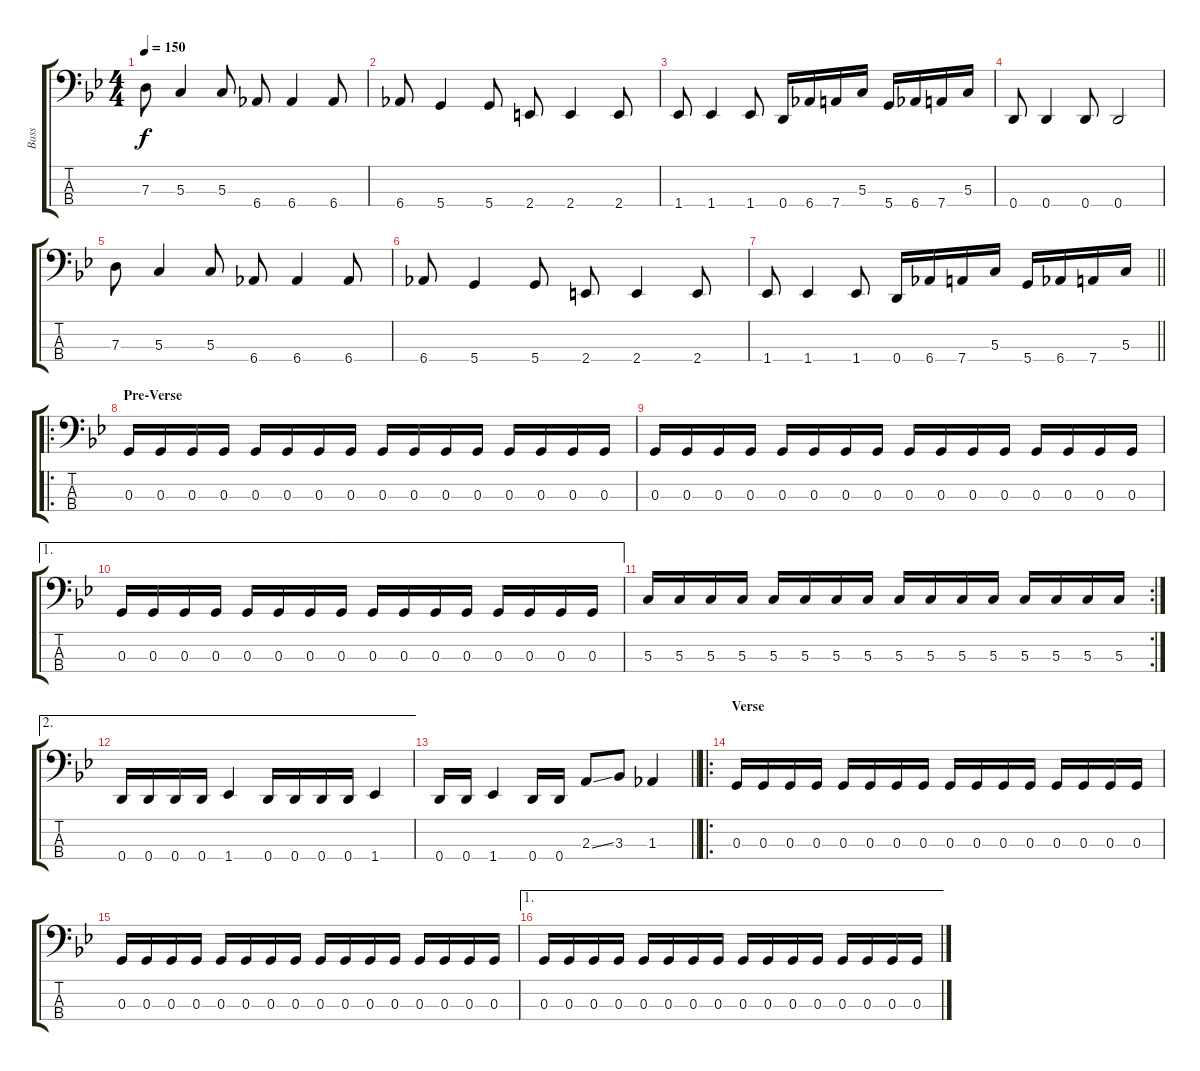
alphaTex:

\track ("Bass" "Bass") {instrument electricbassfinger}
\staff {score tabs}
\tuning (F2 C2 G1 D1) {hide}
\ts (4 4)
\tempo 150
\clef f4
\ks gminor
7.3.8{dy f} 5.3.4 5.3.8 6.4.8 6.4.4 6.4.8 |
6.4.8 5.4.4 5.4.8 2.4.8 2.4.4 2.4.8 |
1.4.8 1.4.4 1.4.8 0.4.16 6.4.16 7.4.16 5.3.16 5.4.16 6.4.16 7.4.16 5.3.16 |
0.4.8 0.4.4 0.4.8 0.4.2 |
7.3.8 5.3.4 5.3.8 6.4.8 6.4.4 6.4.8 |
6.4.8 5.4.4 5.4.8 2.4.8 2.4.4 2.4.8 |
\barLineRight lightlight
1.4.8 1.4.4 1.4.8 0.4.16 6.4.16 7.4.16 5.3.16 5.4.16 6.4.16 7.4.16 5.3.16 |
\ro
\section ("" "Pre-Verse")
0.3.16 0.3.16 0.3.16 0.3.16 0.3.16 0.3.16 0.3.16 0.3.16 0.3.16 0.3.16 0.3.16 0.3.16 0.3.16 0.3.16 0.3.16 0.3.16 |
0.3.16 0.3.16 0.3.16 0.3.16 0.3.16 0.3.16 0.3.16 0.3.16 0.3.16 0.3.16 0.3.16 0.3.16 0.3.16 0.3.16 0.3.16 0.3.16 |
\ae 1
0.3.16 0.3.16 0.3.16 0.3.16 0.3.16 0.3.16 0.3.16 0.3.16 0.3.16 0.3.16 0.3.16 0.3.16 0.3.16 0.3.16 0.3.16 0.3.16 |
\rc 2
5.3.16 5.3.16 5.3.16 5.3.16 5.3.16 5.3.16 5.3.16 5.3.16 5.3.16 5.3.16 5.3.16 5.3.16 5.3.16 5.3.16 5.3.16 5.3.16 |
\ae 2
0.4.16 0.4.16 0.4.16 0.4.16 1.4.4 0.4.16 0.4.16 0.4.16 0.4.16 1.4.4 |
\barLineRight lightlight
0.4.16 0.4.16 1.4.4 0.4.16 0.4.16 2.3{ss}.8 3.3.8 1.3.4 |
\ro
\section ("" "Verse")
0.3.16 0.3.16 0.3.16 0.3.16 0.3.16 0.3.16 0.3.16 0.3.16 0.3.16 0.3.16 0.3.16 0.3.16 0.3.16 0.3.16 0.3.16 0.3.16 |
0.3.16 0.3.16 0.3.16 0.3.16 0.3.16 0.3.16 0.3.16 0.3.16 0.3.16 0.3.16 0.3.16 0.3.16 0.3.16 0.3.16 0.3.16 0.3.16 |
\ae 1
0.3.16 0.3.16 0.3.16 0.3.16 0.3.16 0.3.16 0.3.16 0.3.16 0.3.16 0.3.16 0.3.16 0.3.16 0.3.16 0.3.16 0.3.16 0.3.16
